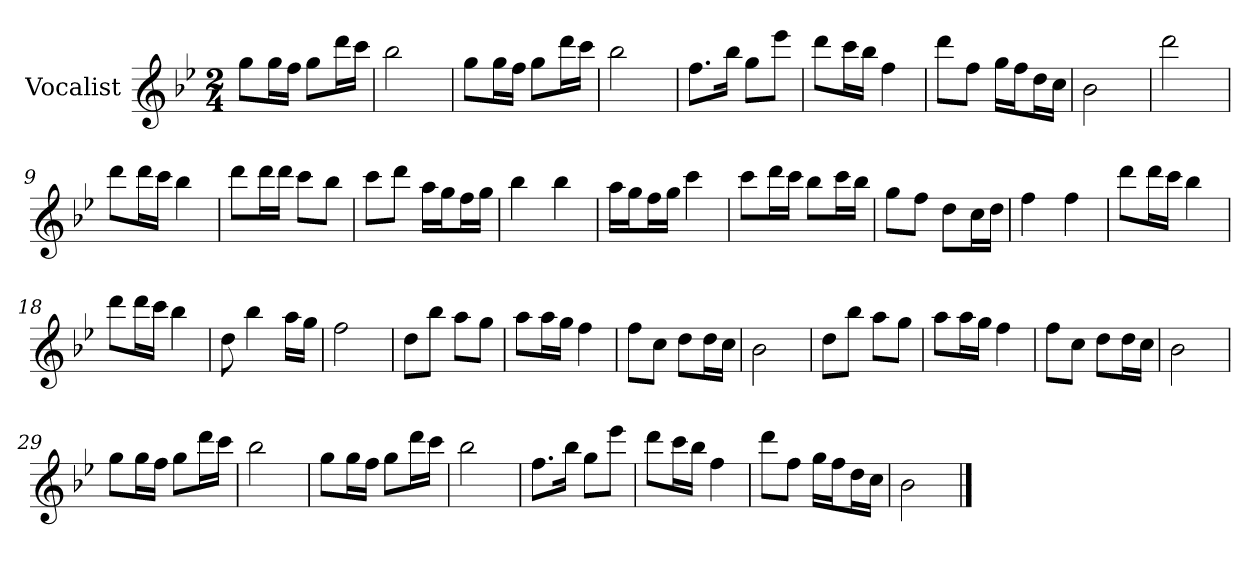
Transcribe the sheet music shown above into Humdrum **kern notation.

**kern
*part1
*staff1
*I"Vocalist
*k[b-e-]
*B-:
*M2/4
=
8ggL
16ggL
16ffJJ
8ggL
16dddL
16cccJJ
=1
2bb-
=2
8ggL
16ggL
16ffJJ
8ggL
16dddL
16cccJJ
=3
2bb-
=4
8.ffL
16bb-Jk
8ggL
8eee-J
=5
8dddL
16cccL
16bb-JJ
4ff
=6
8dddL
8ffJ
16ggLL
16ffJ
16ddL
16ccJJ
=7
2b-
=8
2ddd
=9
8dddL
16dddL
16cccJJ
4bb-
=10
8dddL
16dddL
16dddJJ
8cccL
8bb-J
=11
8cccL
8dddJ
16aaLL
16ggJ
16ffL
16ggJJ
=12
4bb-
4bb-
=13
16aaLL
16ggJ
16ffL
16ggJJ
4ccc
=14
8cccL
16dddL
16cccJJ
8bb-L
16cccL
16bb-JJ
=15
8ggL
8ffJ
8ddL
16ccL
16ddJJ
=16
4ff
4ff
=17
8dddL
16dddL
16cccJJ
4bb-
=18
8dddL
16dddL
16cccJJ
4bb-
=19
8dd
4bb-
16aaLL
16ggJJ
=20
2ff
=21
8ddL
8bb-J
8aaL
8ggJ
=22
8aaL
16aaL
16ggJJ
4ff
=23
8ffL
8ccJ
8ddL
16ddL
16ccJJ
=24
2b-
=25
8ddL
8bb-J
8aaL
8ggJ
=26
8aaL
16aaL
16ggJJ
4ff
=27
8ffL
8ccJ
8ddL
16ddL
16ccJJ
=28
2b-
=29
8ggL
16ggL
16ffJJ
8ggL
16dddL
16cccJJ
=30
2bb-
=31
8ggL
16ggL
16ffJJ
8ggL
16dddL
16cccJJ
=32
2bb-
=33
8.ffL
16bb-Jk
8ggL
8eee-J
=34
8dddL
16cccL
16bb-JJ
4ff
=35
8dddL
8ffJ
16ggLL
16ffJ
16ddL
16ccJJ
=36
2b-
==
*-
